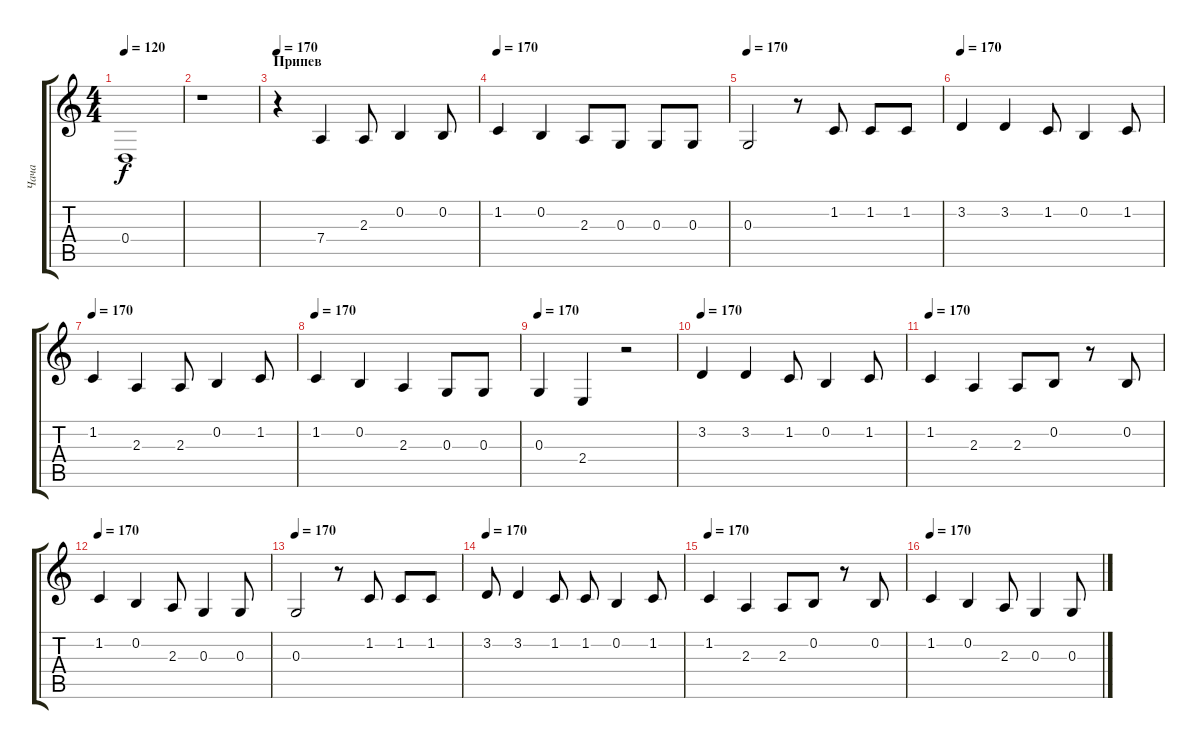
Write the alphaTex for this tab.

\track ("Чача" "Чача") {instrument altosax}
\staff {score tabs}
\tuning (E4 B3 G3 D3 A2 E2) {hide}
\ts (4 4)
\tempo 120
\clef g2
\ks c
0.4.1{dy f} |
r.1 |
\section ("" "Припев")
\tempo 170
r.4{instrument altosax} 7.4.4 2.3.8 0.2.4 0.2.8 |
\tempo 170
1.2.4 0.2.4 2.3.8 0.3.8 0.3.8 0.3.8 |
\tempo 170
0.3.2 r.8 1.2.8 1.2.8 1.2.8 |
\tempo 170
3.2.4 3.2.4 1.2.8 0.2.4 1.2.8 |
\tempo 170
1.2.4 2.3.4 2.3.8 0.2.4 1.2.8 |
\tempo 170
1.2.4 0.2.4 2.3.4 0.3.8 0.3.8 |
\tempo 170
0.3.4 2.4.4 r.2 |
\tempo 170
3.2.4 3.2.4 1.2.8 0.2.4 1.2.8 |
\tempo 170
1.2.4 2.3.4 2.3.8 0.2.8 r.8 0.2.8 |
\tempo 170
1.2.4 0.2.4 2.3.8 0.3.4 0.3.8 |
\tempo 170
0.3.2 r.8 1.2.8 1.2.8 1.2.8 |
\tempo 170
3.2.8 3.2.4 1.2.8 1.2.8 0.2.4 1.2.8 |
\tempo 170
1.2.4 2.3.4 2.3.8 0.2.8 r.8 0.2.8 |
\tempo 170
1.2.4 0.2.4 2.3.8 0.3.4 0.3.8
